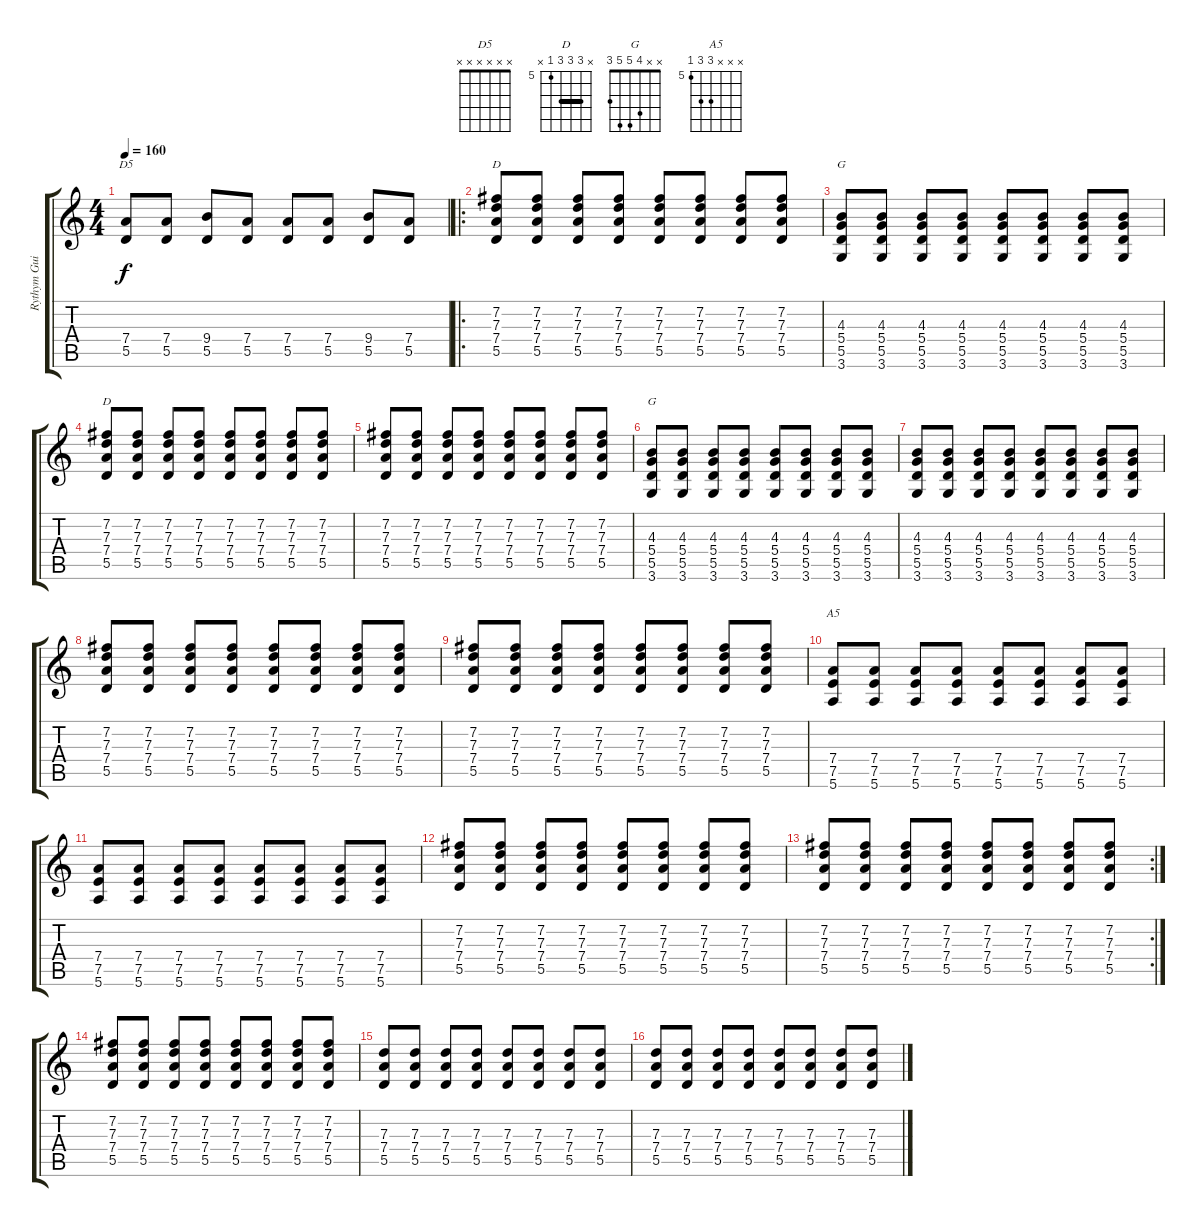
\track ("Rythym Guitar" "Rythym Gui") {instrument electricguitarclean}
\staff {score tabs}
\tuning (E4 B3 G3 D3 A2 E2) {hide}
\chord ("D5" x x x x x x)
\chord ("D" 5 7 7 7 5 x) {firstfret 5 barre 5}
\chord ("G" 3 3 4 5 5 3) {barre 3}
\chord ("D" x 7 7 7 5 x) {firstfret 5 barre 7}
\chord ("G" x x 4 5 5 3)
\chord ("A5" x x x 7 7 5) {firstfret 5}
\ts (4 4)
\tempo 160
\clef g2
\ks c
(7.4 5.5).8{ch "D5" dy f} (7.4 5.5).8 (9.4 5.5).8 (7.4 5.5).8 (7.4 5.5).8 (7.4 5.5).8 (9.4 5.5).8 (7.4 5.5).8 |
\ro
(7.2 7.3 7.4 5.5).8{ch "D"} (7.2 7.3 7.4 5.5).8 (7.2 7.3 7.4 5.5).8 (7.2 7.3 7.4 5.5).8 (7.2 7.3 7.4 5.5).8 (7.2 7.3 7.4 5.5).8 (7.2 7.3 7.4 5.5).8 (7.2 7.3 7.4 5.5).8 |
(4.3 5.4 5.5 3.6).8{ch "G"} (4.3 5.4 5.5 3.6).8 (4.3 5.4 5.5 3.6).8 (4.3 5.4 5.5 3.6).8 (4.3 5.4 5.5 3.6).8 (4.3 5.4 5.5 3.6).8 (4.3 5.4 5.5 3.6).8 (4.3 5.4 5.5 3.6).8 |
(7.2 7.3 7.4 5.5).8{ch "D"} (7.2 7.3 7.4 5.5).8 (7.2 7.3 7.4 5.5).8 (7.2 7.3 7.4 5.5).8 (7.2 7.3 7.4 5.5).8 (7.2 7.3 7.4 5.5).8 (7.2 7.3 7.4 5.5).8 (7.2 7.3 7.4 5.5).8 |
(7.2 7.3 7.4 5.5).8 (7.2 7.3 7.4 5.5).8 (7.2 7.3 7.4 5.5).8 (7.2 7.3 7.4 5.5).8 (7.2 7.3 7.4 5.5).8 (7.2 7.3 7.4 5.5).8 (7.2 7.3 7.4 5.5).8 (7.2 7.3 7.4 5.5).8 |
(4.3 5.4 5.5 3.6).8{ch "G"} (4.3 5.4 5.5 3.6).8 (4.3 5.4 5.5 3.6).8 (4.3 5.4 5.5 3.6).8 (4.3 5.4 5.5 3.6).8 (4.3 5.4 5.5 3.6).8 (4.3 5.4 5.5 3.6).8 (4.3 5.4 5.5 3.6).8 |
(4.3 5.4 5.5 3.6).8 (4.3 5.4 5.5 3.6).8 (4.3 5.4 5.5 3.6).8 (4.3 5.4 5.5 3.6).8 (4.3 5.4 5.5 3.6).8 (4.3 5.4 5.5 3.6).8 (4.3 5.4 5.5 3.6).8 (4.3 5.4 5.5 3.6).8 |
(7.2 7.3 7.4 5.5).8 (7.2 7.3 7.4 5.5).8 (7.2 7.3 7.4 5.5).8 (7.2 7.3 7.4 5.5).8 (7.2 7.3 7.4 5.5).8 (7.2 7.3 7.4 5.5).8 (7.2 7.3 7.4 5.5).8 (7.2 7.3 7.4 5.5).8 |
(7.2 7.3 7.4 5.5).8 (7.2 7.3 7.4 5.5).8 (7.2 7.3 7.4 5.5).8 (7.2 7.3 7.4 5.5).8 (7.2 7.3 7.4 5.5).8 (7.2 7.3 7.4 5.5).8 (7.2 7.3 7.4 5.5).8 (7.2 7.3 7.4 5.5).8 |
(7.4 7.5 5.6).8{ch "A5"} (7.4 7.5 5.6).8 (7.4 7.5 5.6).8 (7.4 7.5 5.6).8 (7.4 7.5 5.6).8 (7.4 7.5 5.6).8 (7.4 7.5 5.6).8 (7.4 7.5 5.6).8 |
(7.4 7.5 5.6).8 (7.4 7.5 5.6).8 (7.4 7.5 5.6).8 (7.4 7.5 5.6).8 (7.4 7.5 5.6).8 (7.4 7.5 5.6).8 (7.4 7.5 5.6).8 (7.4 7.5 5.6).8 |
(7.2 7.3 7.4 5.5).8 (7.2 7.3 7.4 5.5).8 (7.2 7.3 7.4 5.5).8 (7.2 7.3 7.4 5.5).8 (7.2 7.3 7.4 5.5).8 (7.2 7.3 7.4 5.5).8 (7.2 7.3 7.4 5.5).8 (7.2 7.3 7.4 5.5).8 |
\rc 2
(7.2 7.3 7.4 5.5).8 (7.2 7.3 7.4 5.5).8 (7.2 7.3 7.4 5.5).8 (7.2 7.3 7.4 5.5).8 (7.2 7.3 7.4 5.5).8 (7.2 7.3 7.4 5.5).8 (7.2 7.3 7.4 5.5).8 (7.2 7.3 7.4 5.5).8 |
(7.2 7.3 7.4 5.5).8 (7.2 7.3 7.4 5.5).8 (7.2 7.3 7.4 5.5).8 (7.2 7.3 7.4 5.5).8 (7.2 7.3 7.4 5.5).8 (7.2 7.3 7.4 5.5).8 (7.2 7.3 7.4 5.5).8 (7.2 7.3 7.4 5.5).8 |
(7.3 7.4 5.5).8 (7.3 7.4 5.5).8 (7.3 7.4 5.5).8 (7.3 7.4 5.5).8 (7.3 7.4 5.5).8 (7.3 7.4 5.5).8 (7.3 7.4 5.5).8 (7.3 7.4 5.5).8 |
(7.3 7.4 5.5).8 (7.3 7.4 5.5).8 (7.3 7.4 5.5).8 (7.3 7.4 5.5).8 (7.3 7.4 5.5).8 (7.3 7.4 5.5).8 (7.3 7.4 5.5).8 (7.3 7.4 5.5).8
